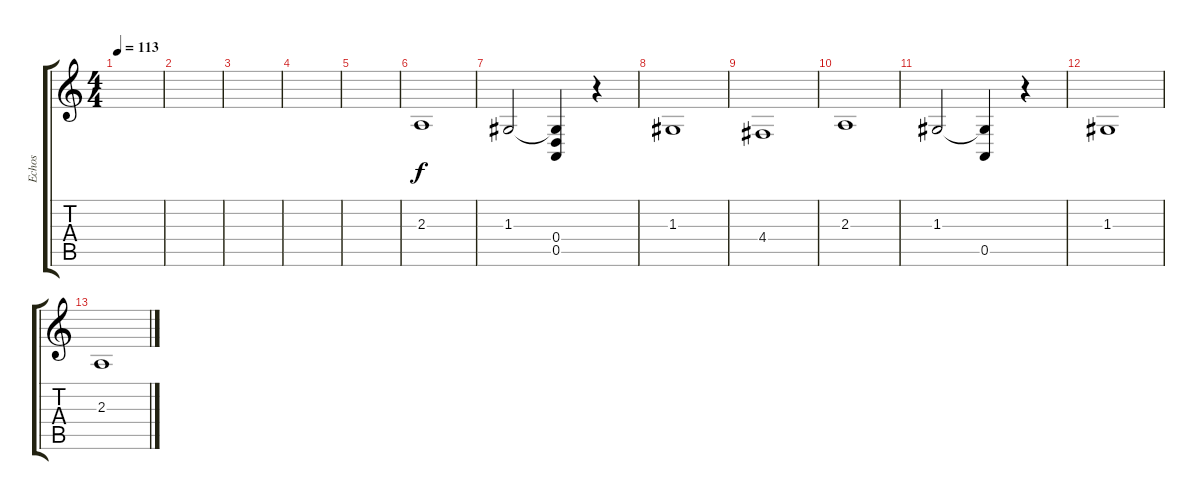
\track ("Echos" "Echos") {instrument lead6voice}
\staff {score tabs}
\tuning (E4 B3 G3 D3 A2 E2) {hide}
\ts (4 4)
\tempo 113
\clef g2
\ks c
|
|
|
|
|
2.3.1 |
1.3.2 (1.3{t} 0.4 0.5).4 r.4 |
1.3.1 |
4.4.1 |
2.3.1 |
1.3.2 (1.3{t} 0.5).4 r.4 |
1.3.1 |
2.3.1
